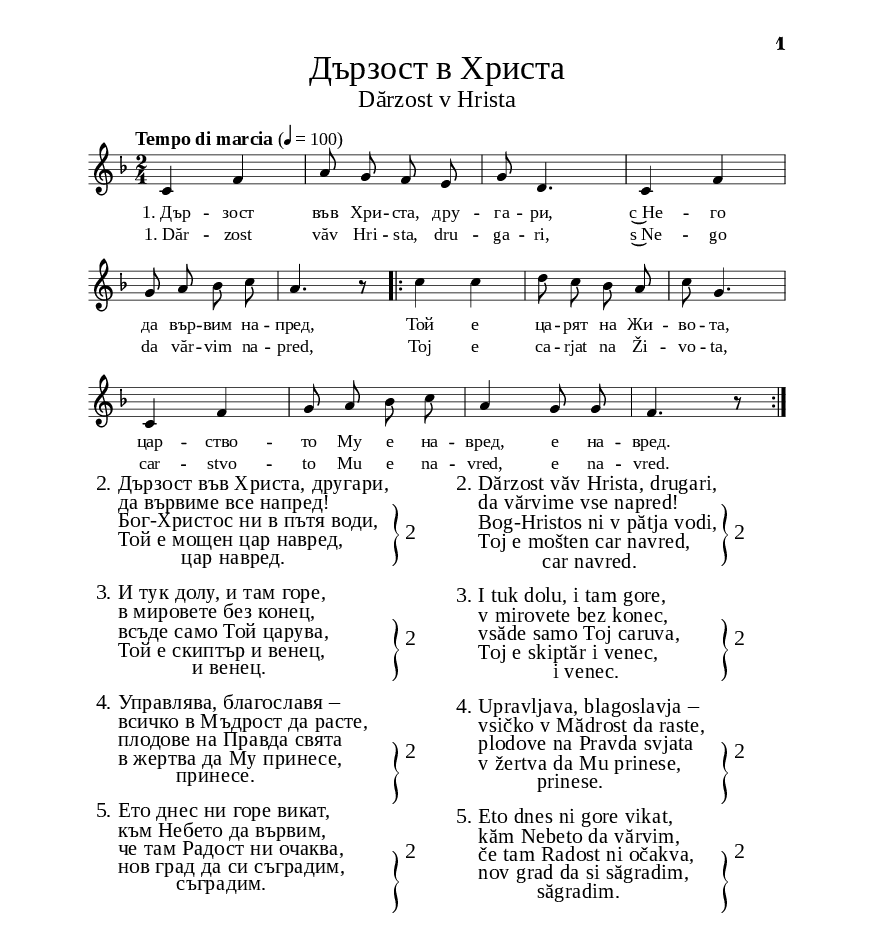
\version "2.24.3"

% include paper part and global functions
\include "include/globals.ily"


"rightBraces052_1" = \markup {
  \column {
    % repeat braces
    \translate #'(0 . -6.2 )
    \right-brace #30

    \translate #'(0 . -11.6 )
    \right-brace #30

    \translate #'(0 . -12.6 )
    \right-brace #30

    \translate #'(0 . -10.7 )
    \right-brace #30

  }
  \column {
    % repeat numbers
    \translate #'(0 . -6.7 )
    2

    \translate #'(0 . -14.6 )
    2

    \translate #'(0 . -15.6 )
    2

    \translate #'(0 . -13.7)
    2



  }
}

"rightBraces052_2" = \markup {
  \column {
    % repeat braces


    \translate #'(0 . -6.4 )
    \right-brace #30

    \translate #'(0 . -12.3 )
    \right-brace #30

    \translate #'(0 . -11 )
    \right-brace #30


  }
  \column {
    % repeat numbers

    \translate #'(0 . -7.2 )
    2

    \translate #'(0 . -14.7 )
    2

    \translate #'(0 . -15.0 )
    2


  }
}

\bookpart {
  \label #'ref052
  \tocItem \markup "Дързост в Христа – Dărzost v Hrista"
  \include "include/bookpart-paper.ily"
  \score {
    \include "include/score-layout.ily"

    \new Voice \absolute  {
      \clef treble
      \key f \major
      \time 2/4
      \tempoFunc "Tempo di marcia" 4 "100"
      \autoBeamOff
      \autoBeamOff
      c'4 f' | a'8 g' f' e' | g'8 d'4. | c'4 f' \break |
      g'8 a' bes' c'' | a'4. r8 \bar ".|:"
        | c''4 c'' | d''8 c'' bes' a' | c''8 g'4. \break |
        c'4  f'4 | g'8 a' bes' c'' a'4 g'8 g' | f'4. r8 \bar ":|."
       \break
    }

    \addlyrics {
      "1. Дър" -- зост във Хри -- ста, дру -- га -- ри, с~Не -- го
      да вър -- вим на -- пред, Той е ца -- рят на Жи -- во -- та,
      цар -- ство -- то Му е на -- вред, е на -- вред.
    }

      \addlyrics {
      "1. Dăr" -- zost văv Hri -- sta, dru -- ga -- ri, s~Ne -- go
      da văr -- vim na -- pred, Toj e ca -- rjat na Ži -- vo -- ta,
      car -- stvo -- to Mu e na -- vred, e na -- vred.
    }


    \header {
      title = \titleFunc "Дързост в Христа" "Dărzost v Hrista"
    }

    \midi{}

  } % score

  \markup \fontsize #bgCoupletFontSize {
    \hspace #1
    \override #`(baseline-skip . ,bgCoupletBaselineSkip)
    \column {


      \line {   2.  Дързост във Христа, другари,}

      \line {   "   " да вървиме все напред!}

      \line {   "   " Бог-Христос ни в пътя води,}

      \line {   "   " Той е мощен цар навред,}

      \line {   "               " цар навред.}
      \line {   "   "}

      \line {   3.  И тук долу, и там горе, }

      \line {   "   " в мировете без конец, }

      \line {   "   " всъде само Той царува, }

      \line {   "   " Той е скиптър и венец, }

      \line {   "                 " и венец. }
      \line {   "   "}
      \line {   4.  Управлява, благославя – }

      \line {   "   " всичко в Мъдрост да расте, }

      \line {   "   " плодове на Правда свята }

      \line {   "   " в жертва да Му принесе, }

      \line {   "              " принесе. }

      \line {   "   "}


      \line {   5. Ето днес ни горе викат, }

      \line {   "   " към Небето да вървим, }

      \line {   "   " че там Радост ни очаква, }

      \line {   "   " нов град да си съградим, }

      \line {   "              " съградим. }

      \line {   "   "}

    }\"rightBraces052_1"
    \hspace #5
    \override #`(baseline-skip . ,bgCoupletBaselineSkip)
    \column {


      \line {   2.  Dărzost văv Hrista, drugari,}

      \line {   "   " da vărvime vse napred!}

      \line {   "   " Bog-Hristos ni v pătja vodi,}

      \line {   "   " Toj e mošten car navred,}

      \line {   "               " car navred.}
      \line {   "   "}

      \line {   3.  I tuk dolu, i tam gore, }

      \line {   "   " v mirovete bez konec, }

      \line {   "   " vsăde samo Toj caruva, }

      \line {   "   " Toj e skiptăr i venec, }

      \line {   "                 " i venec. }
      \line {   "   "}
      \line {   4.  Upravljava, blagoslavja – }

      \line {   "   " vsičko v Mădrost da raste, }

      \line {   "   " plodove na Pravda svjata }

      \line {   "   " v žertva da Mu prinese, }

      \line {   "              " prinese. }

      \line {   "   "}


      \line {   5. Eto dnes ni gore vikat, }

      \line {   "   " kăm Nebeto da vărvim, }

      \line {   "   " če tam Radost ni očakva, }

      \line {   "   " nov grad da si săgradim, }

      \line {   "              " săgradim. }

      \line {   "   "}

    } \"rightBraces052_1" %column
  } % markup

  \pageBreak

  \markup \fontsize #bgCoupletFontSize {
    \hspace #1
    \override #`(baseline-skip . ,bgCoupletBaselineSkip)
    \column {



      \line {   6. От смъртта се не плашете, }

      \line {   "   " не загива същността, }

      \line {   "   " туй, що смърт зовеме тука, }

      \line {   "   " за Небето е врата, }

      \line {   "              " е врата. }

      \line {   "   "}


      \line {   7. С радост и хвалебни песни }

      \line {   "   " ще прекрачим нейни праг, }

      \line {   "   " а отвъд Христос ни чака, }

      \line {   "   " все тъй кротък, все тъй благ, }

      \line {   "            " все тъй благ. }

      \line {   "   "}


      \line {   8. И там Той ще ни научи, }

      \line {   "   " тленното как да не тлей, }

      \line {   "   " как с телото си човека }

      \line {   "   " вечно може да живей, }

      \line {   "             " да живей. }

    }
    \"rightBraces052_2"
    \hspace #5
    \override #`(baseline-skip . ,bgCoupletBaselineSkip)
     \column {



      \line {   6. Ot smărtta se ne plašete, }

      \line {   "   " ne zagiva săštnostta, }

      \line {   "   " tuj, što smărt zoveme tuka, }

      \line {   "   " za Nebeto e vrata, }

      \line {   "              " e vrata. }

      \line {   "   "}


      \line {   7. S radost i hvalebni pesni }

      \line {   "   " šte prekračim nejni prag, }

      \line {   "   " a otvăd Hristos ni čaka, }

      \line {   "   " vse tăj krotăk, vse tăj blag, }

      \line {   "            " vse tăj blag. }

      \line {   "   "}


      \line {   8. I tam Toj šte ni nauči, }

      \line {   "   " tlennoto kak da ne tlej, }

      \line {   "   " kak s teloto si čoveka }

      \line {   "   " večno može da živej, }

      \line {   "             " da živej. }

    } %column
    \"rightBraces052_2"
  } % markup

  \markup \empty-three

  % include foreign translation(s) of the song
  \version "2.24.3"

\markup \fill-line { \fontsize #deTitleFontSize "Kühnheit in Christus" }
\markup \null
\markup \null
\markup \fontsize #+1.8 {
 
  \override #`(baseline-skip . ,deCoupletBaselineSkip)

  \column {

    \line {  1. Kühnheit in Christus, Freunde, }

    \line { "   "auf dass wir mit ihm vorwärts gehen,}

    \line { "   "er ist der König des Lebens, }

    \line { "   "sein Königreich ist überall, ist überall.}
    \line { " " }
    \line { 2. Kühnheit in Christus, Freunde,}

    \line { "   "auf dass wir immer vorwärts gehen!}

    \line { "   "Gott-Christus führt uns auf dem Weg,}

    \line { "   "Er ist der mächtige König überall,}

    \line { "   " "   "König überall.}
    \line { " " }
    \line { 3. Und hier unten, und dort oben,}

    \line { "   "in den Universen ohne Ende,}

    \line { "   "überall herrscht nur Er,}

    \line { "   "Er ist das Zepter und die Krone,}

    \line { "   " "   "und die Krone.}
    \line { " " }
    \line { 4. Er herrscht, segnet  –}

    \line { "   "auf dass alles in Weisheit gedeiht,}

    \line { "   "auf dass wir Ihm die Früchte}

    \line { "   "  der heiligen Gerechtigkeit }

    \line { "   "als Opfer bringen, bringen.}

  }
  \hspace #1
  \override #`(baseline-skip . ,deCoupletBaselineSkip)
  \column {
    \line { 5. Siehe, heute rufen sie uns nach oben,}

    \line { "   "auf dass wir zum Himmel fahren,}

    \line { "   "weil uns dort die Freude erwartet –}

    \line { "   "auf dass wir eine neue Stadt errichten,}

    \line { "   "errichten.}
    \line { " " }
    \line { 6. Fürchtet euch nicht vor dem Tod,}

    \line { "   "die Wesenheit vergeht nicht,}

    \line { "   "das, was wir hier Tod nennen,}

    \line { "   "ist für den Himmel ein Tor,}

    \line { "   " "  " ist ein Tor.}
    \line { " " }
    \line { 7. Mit Freude und mit Lobeshymnen}

    \line { "   "werden wir seine Schwelle übertreten,}

    \line { "   "und jenseits erwartet uns Christus}

    \line { "   "immer so sanft, immer so gütig,}

    \line { "   " "   "immer so gütig.}
    \line { " " }
    \line { 8. Und dort wird er uns lehren}

    \line { "   "wie das Vergängliche nicht vergeht,}

    \line { "   "wie der Mensch mit seinem Körper}

    \line { "   "ewig leben soll,}

    \line { "   "leben soll.}

  }
}


} % bookpart
